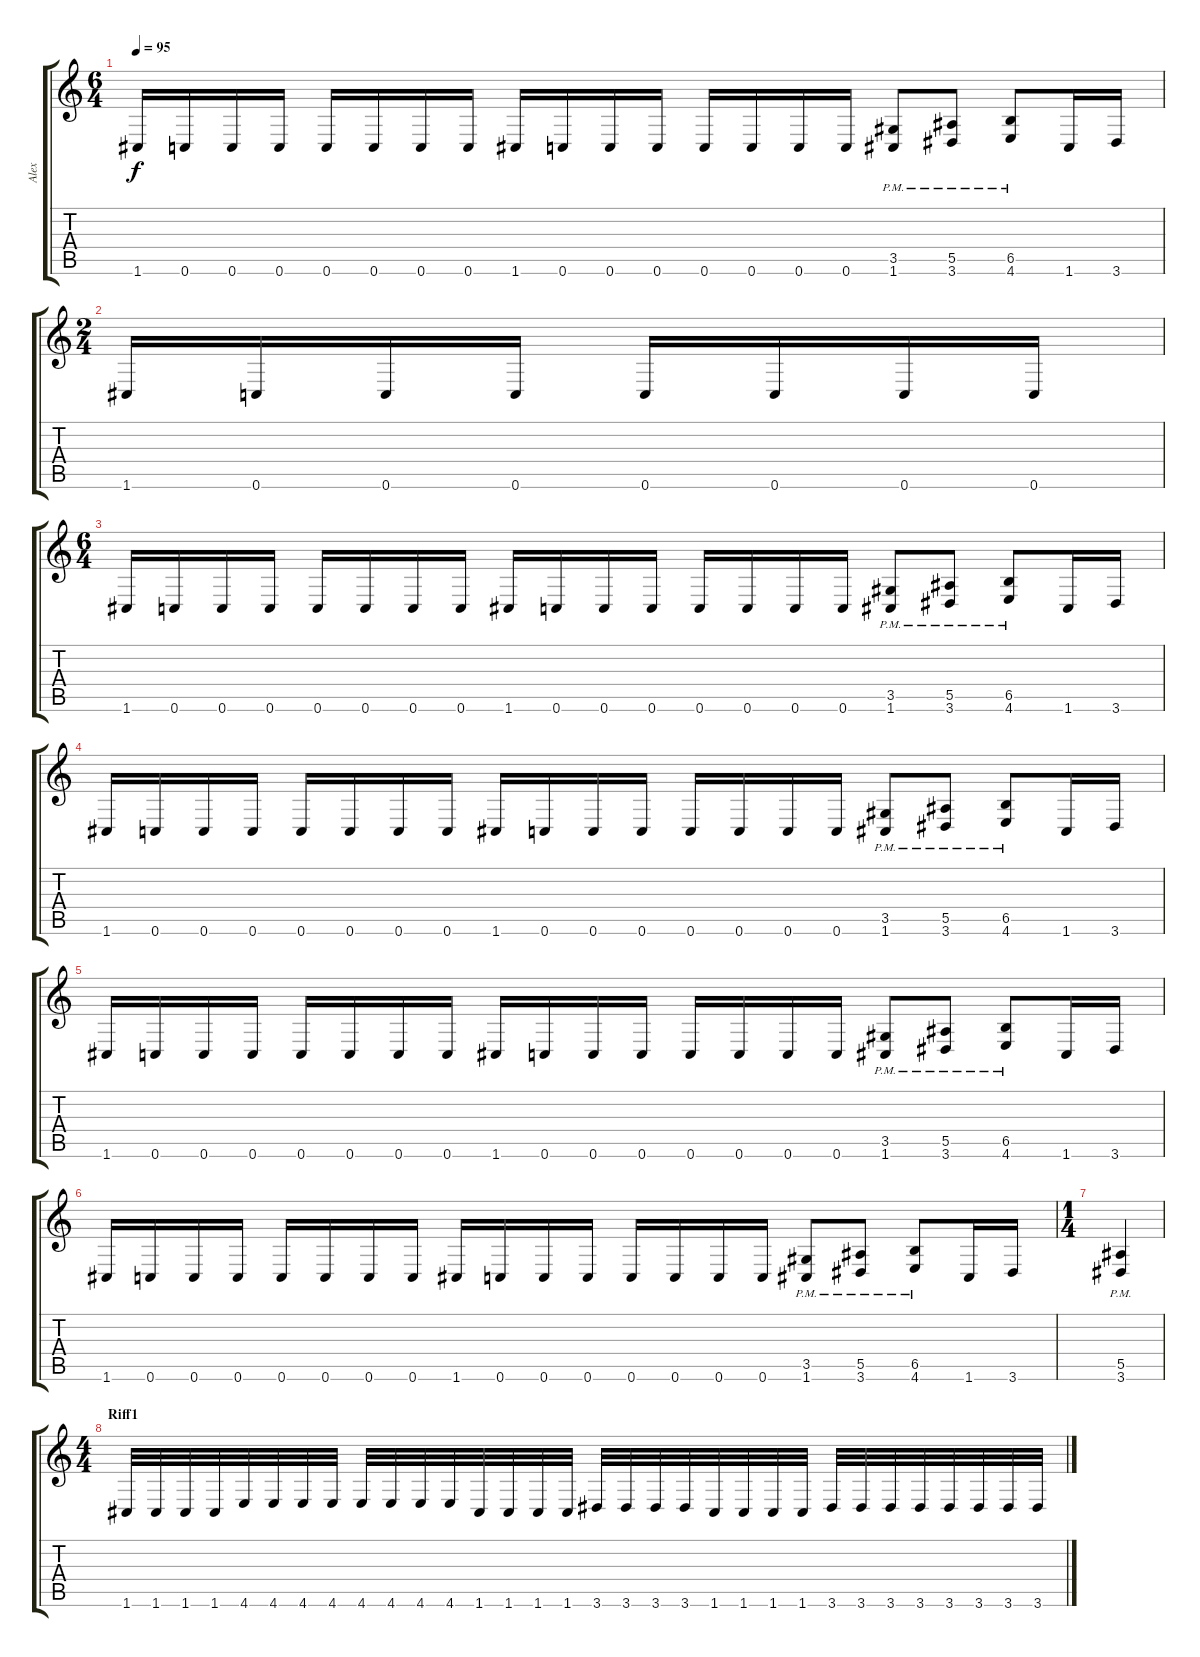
\track ("Alex" "Alex") {instrument overdrivenguitar}
\staff {score tabs}
\tuning (C4 G3 Eb3 Bb2 F2 C2) {hide}
\ts (6 4)
\tempo 95
\clef g2
\ks c
1.6.16{dy f} 0.6.16 0.6.16 0.6.16 0.6.16 0.6.16 0.6.16 0.6.16 1.6.16 0.6.16 0.6.16 0.6.16 0.6.16 0.6.16 0.6.16 0.6.16 (3.5{pm} 1.6{pm}).8 (5.5{pm} 3.6{pm}).8 (6.5{pm} 4.6{pm}).8 1.6.16 3.6.16 |
\ts (2 4)
1.6.16 0.6.16 0.6.16 0.6.16 0.6.16 0.6.16 0.6.16 0.6.16 |
\ts (6 4)
1.6.16 0.6.16 0.6.16 0.6.16 0.6.16 0.6.16 0.6.16 0.6.16 1.6.16 0.6.16 0.6.16 0.6.16 0.6.16 0.6.16 0.6.16 0.6.16 (3.5{pm} 1.6{pm}).8 (5.5{pm} 3.6{pm}).8 (6.5{pm} 4.6{pm}).8 1.6.16 3.6.16 |
1.6.16 0.6.16 0.6.16 0.6.16 0.6.16 0.6.16 0.6.16 0.6.16 1.6.16 0.6.16 0.6.16 0.6.16 0.6.16 0.6.16 0.6.16 0.6.16 (3.5{pm} 1.6{pm}).8 (5.5{pm} 3.6{pm}).8 (6.5{pm} 4.6{pm}).8 1.6.16 3.6.16 |
1.6.16 0.6.16 0.6.16 0.6.16 0.6.16 0.6.16 0.6.16 0.6.16 1.6.16 0.6.16 0.6.16 0.6.16 0.6.16 0.6.16 0.6.16 0.6.16 (3.5{pm} 1.6{pm}).8 (5.5{pm} 3.6{pm}).8 (6.5{pm} 4.6{pm}).8 1.6.16 3.6.16 |
1.6.16 0.6.16 0.6.16 0.6.16 0.6.16 0.6.16 0.6.16 0.6.16 1.6.16 0.6.16 0.6.16 0.6.16 0.6.16 0.6.16 0.6.16 0.6.16 (3.5{pm} 1.6{pm}).8 (5.5{pm} 3.6{pm}).8 (6.5{pm} 4.6{pm}).8 1.6.16 3.6.16 |
\ts (1 4)
(5.5{pm} 3.6{pm}).4 |
\ts (4 4)
\section ("" "Riff1")
1.6.32 1.6.32 1.6.32 1.6.32 4.6.32 4.6.32 4.6.32 4.6.32 4.6.32 4.6.32 4.6.32 4.6.32 1.6.32 1.6.32 1.6.32 1.6.32 3.6.32 3.6.32 3.6.32 3.6.32 1.6.32 1.6.32 1.6.32 1.6.32 3.6.32 3.6.32 3.6.32 3.6.32 3.6.32 3.6.32 3.6.32 3.6.32
